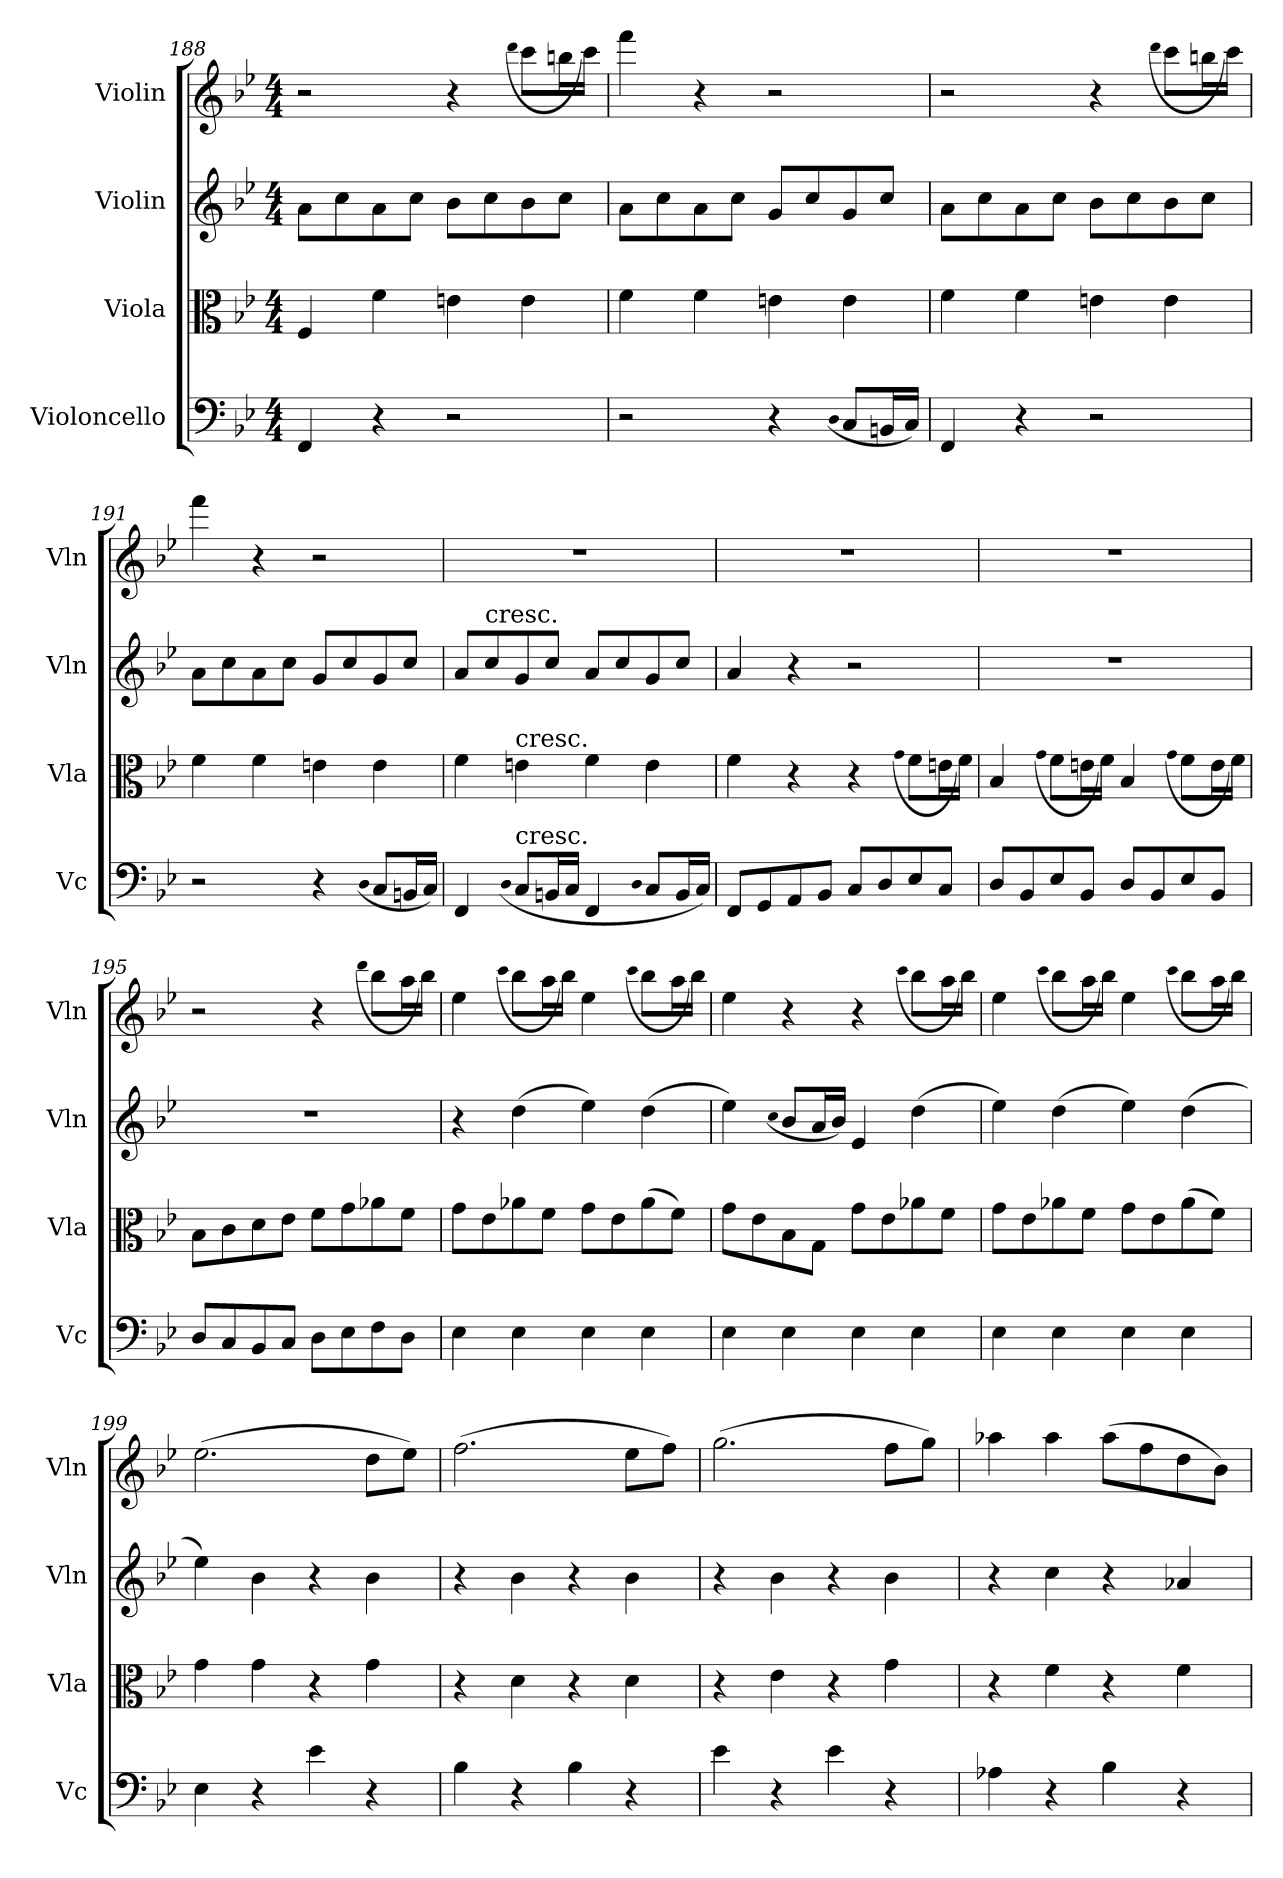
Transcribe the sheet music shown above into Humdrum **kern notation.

**kern	**kern	**kern	**kern
*part4	*part3	*part2	*part1
*staff4	*staff3	*staff2	*staff1
*I"Violoncello	*I"Viola	*I"Violin	*I"Violin
*I'Vc	*I'Vla	*I'Vln	*I'Vln
*clefF4	*clefC3	*clefG2	*clefG2
*k[b-e-]	*k[b-e-]	*k[b-e-]	*k[b-e-]
*B-:	*B-:	*B-:	*B-:
*M4/4	*M4/4	*M4/4	*M4/4
=188	=188	=188	=188
4FF/	4F/	8a\L	2r
.	.	8cc\	.
4r	4f\	8a\	.
.	.	8cc\J	.
2r	4en\	8b-\L	4r
.	.	8cc\	.
.	.	.	(qddd
.	4e\	8b-\	8ccc\L
.	.	8cc\J	16bbn\L
.	.	.	16ccc\JJ)
=189	=189	=189	=189
2r	4f\	8a\L	4fff\
.	.	8cc\	.
.	4f\	8a\	4r
.	.	8cc\J	.
4r	4en\	8g/L	2r
.	.	8cc/	.
(qD	.	.	.
8C/L	4e\	8g/	.
16BBn/L	.	8cc/J	.
16C/JJ)	.	.	.
=190	=190	=190	=190
4FF/	4f\	8a\L	2r
.	.	8cc\	.
4r	4f\	8a\	.
.	.	8cc\J	.
2r	4en\	8b-\L	4r
.	.	8cc\	.
.	.	.	(qddd
.	4e\	8b-\	8ccc\L
.	.	8cc\J	16bbn\L
.	.	.	16ccc\JJ)
=191	=191	=191	=191
2r	4f\	8a\L	4fff\
.	.	8cc\	.
.	4f\	8a\	4r
.	.	8cc\J	.
4r	4en\	8g/L	2r
.	.	8cc/	.
(qD	.	.	.
8C/L	4e\	8g/	.
16BBn/L	.	8cc/J	.
16C/JJ)	.	.	.
=192	=192	=192	=192
4FF/	4f\	8a/L	1r
!	!	!LO:TX:t=cresc.	!
.	.	8cc/	.
(qD	.	.	.
!	!LO:TX:t=cresc.	!	!
!LO:TX:t=cresc.	!	!	!
8C/L	4en\	8g/	.
16BBn/L	.	8cc/J	.
16C/JJ	.	.	.
4FF/	4f\	8a/L	.
.	.	8cc/	.
qD	.	.	.
8C/L	4e\	8g/	.
16BB/L	.	8cc/J	.
16C/JJ)	.	.	.
=193	=193	=193	=193
8FF/L	4f\	4a/	1r
8GG/	.	.	.
8AA/	4r	4r	.
8BB-/J	.	.	.
8C/L	4r	2r	.
8D/	.	.	.
.	(qg	.	.
8E-/	8f\L	.	.
8C/J	16en\L	.	.
.	16f\JJ)	.	.
=194	=194	=194	=194
8D/L	4B-/	1r	1r
8BB-/	.	.	.
.	(qg	.	.
8E-/	8f\L	.	.
8BB-/J	16en\L	.	.
.	16f\JJ)	.	.
8D/L	4B-/	.	.
8BB-/	.	.	.
.	(qg	.	.
8E-/	8f\L	.	.
8BB-/J	16e\L	.	.
.	16f\JJ)	.	.
=195	=195	=195	=195
8D/L	8B-\L	1r	2r
8C/	8c\	.	.
8BB-/	8d\	.	.
8C/J	8e-\J	.	.
8D\L	8f\L	.	4r
8E-\	8g\	.	.
.	.	.	(qddd
8F\	8a-X\	.	8bb-\L
8D\J	8f\J	.	16aa\L
.	.	.	16bb-\JJ)
=196	=196	=196	=196
4E-\	8g\L	4r	4ee-\
.	8e-\	.	.
.	.	.	(qccc
4E-\	8a-X\	(4dd\	8bb-\L
.	8f\J	.	16aa\L
.	.	.	16bb-\JJ)
4E-\	8g\L	4ee-\)	4ee-\
.	8e-\	.	.
.	.	.	(qccc
4E-\	(8a-\	(4dd\	8bb-\L
.	8f\J)	.	16aa\L
.	.	.	16bb-\JJ)
=197	=197	=197	=197
4E-\	8g\L	4ee-\)	4ee-\
.	8e-\	.	.
.	.	(qcc	.
4E-\	8B-\	8b-/L	4r
.	8G\J	16a/L	.
.	.	16b-/JJ)	.
4E-\	8g\L	4e-/	4r
.	8e-\	.	.
.	.	.	(qccc
4E-\	8a-X\	(4dd\	8bb-\L
.	8f\J	.	16aa\L
.	.	.	16bb-\JJ)
=198	=198	=198	=198
4E-\	8g\L	4ee-\)	4ee-\
.	8e-\	.	.
.	.	.	(qccc
4E-\	8a-X\	(4dd\	8bb-\L
.	8f\J	.	16aa\L
.	.	.	16bb-\JJ)
4E-\	8g\L	4ee-\)	4ee-\
.	8e-\	.	.
.	.	.	(qccc
4E-\	(8a-\	(4dd\	8bb-\L
.	8f\J)	.	16aa\L
.	.	.	16bb-\JJ)
=199	=199	=199	=199
4E-\	4g\	4ee-\)	(2.ee-\
4r	4g\	4b-\	.
4e-\	4r	4r	.
4r	4g\	4b-\	8dd\L
.	.	.	8ee-\J)
=200	=200	=200	=200
4B-\	4r	4r	(2.ff\
4r	4d\	4b-\	.
4B-\	4r	4r	.
4r	4d\	4b-\	8ee-\L
.	.	.	8ff\J)
=201	=201	=201	=201
4e-\	4r	4r	(2.gg\
4r	4e-\	4b-\	.
4e-\	4r	4r	.
4r	4g\	4b-\	8ff\L
.	.	.	8gg\J)
=202	=202	=202	=202
4A-X\	4r	4r	4aa-X\
4r	4f\	4cc\	4aa-\
4B-\	4r	4r	(8aa-\L
.	.	.	8ff\
4r	4f\	4a-X/	8dd\
.	.	.	8b-\J)
=	=	=	=
*-	*-	*-	*-
